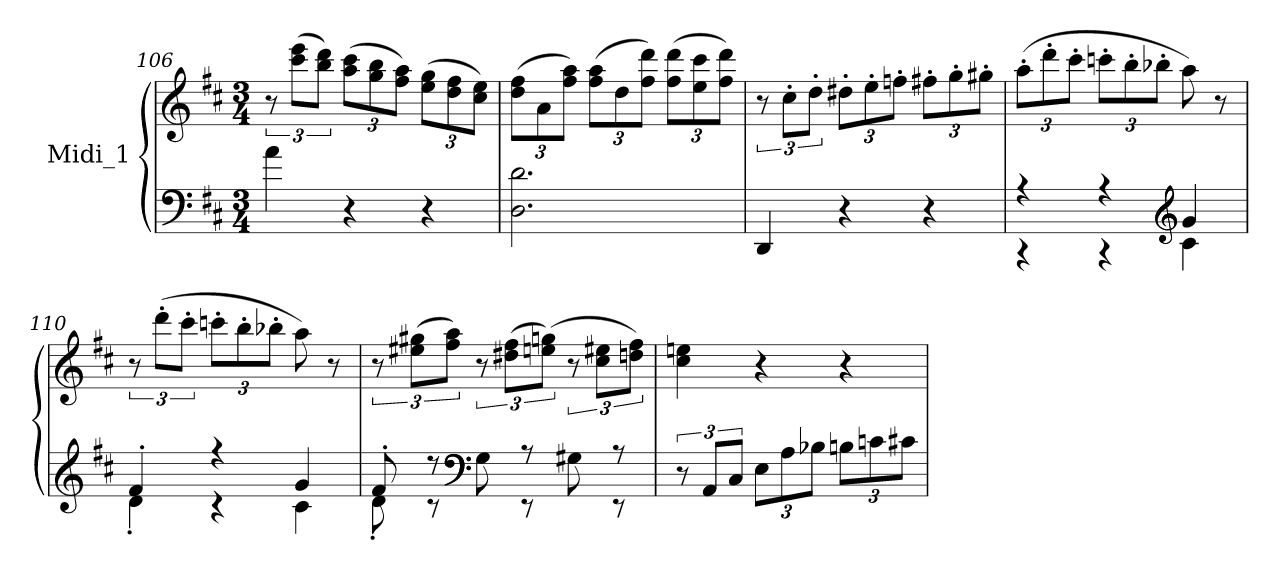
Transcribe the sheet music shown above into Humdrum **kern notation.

**kern	**kern
*part1	*part1
*staff2	*staff1
*I"Midi_1	*
*clefF4	*clefG2
*k[f#c#]	*k[f#c#]
*D:	*D:
*M3/4	*M3/4
=106	=106
4a\	12r
.	(>12ccc#\ 12eee\L
.	12bb\ 12ddd\J)
*	*Xbrackettup
4r	(>12aa\ 12ccc#\L
.	12gg\ 12bb\
.	12ff#\ 12aa\J)
4r	(>12ee\ 12gg\L
.	12dd\ 12ff#\
.	12cc#\ 12ee\J)
=107	=107
2.D\ 2.d\	(>12dd\ 12ff#\L
.	12a\
.	12ff#\ 12aa\J)
.	(>12ff#\ 12aa\L
.	12dd\
.	12ff#\ 12ddd\J)
.	(>12ff#\ 12ddd\L
.	12ee\ 12ccc#\
.	12ff#\ 12ddd\J)
!!LO:LB:g=z
=108	=108
*^	*
*	*	*brackettup
4DD/	2ryy	12r
.	.	12cc#'\L
.	.	12dd'\J
*	*	*Xbrackettup
4r	.	12dd#X'\L
.	.	12ee'\
.	.	12ffn'\J
4r	4ryy	12ff#X'\L
.	.	12gg'\
.	.	12gg#X'\J
=109	=109	=109
4r	4r	(>12aa'\L
.	.	12ddd'\
.	.	12ccc#'\J
4r	4r	12cccn'\L
.	.	12bb'\
.	.	12bb-X'\J
*clefG2	*	*
4g/	4c#i\	8aa\)
.	.	8r
=110	=110	=110
*	*	*brackettup
4f#'/	4d'\	12r
.	.	(>12ddd'\L
.	.	12ccc#'\J
*	*	*Xbrackettup
4r	4r	12cccn'\L
.	.	12bb'\
.	.	12bb-X'\J
4g/	4c#i\	8aa\)
.	.	8r
!!LO:LB:g=z
=111	=111	=111
*	*	*brackettup
8f#'/	8d'\	12r
.	.	(>12ee#X\ 12gg#X\L
8r	8r	.
.	.	12ff#\ 12aa\J)
*clefF4	*	*
8G\	8ryy	12r
.	.	(>12dd#X\ 12ff#\L
8r	8r	.
.	.	(>12een\ 12ggn\J)
8G#X\	8ryy	12r
.	.	12cc#\ 12ee#X\L
8r	8r	.
.	.	12ddn\ 12ff#\J)
*v	*v	*
!!LO:PB:g=z
=112	=112
12r	4cc#\ 4eeni\
12AA/L	.
12C#/J	.
*Xbrackettup	*
12E\L	4r
12A\	.
12B-X\J	.
12Bn\L	4r
12cn\	.
12c#X\J	.
=	=
*-	*-
